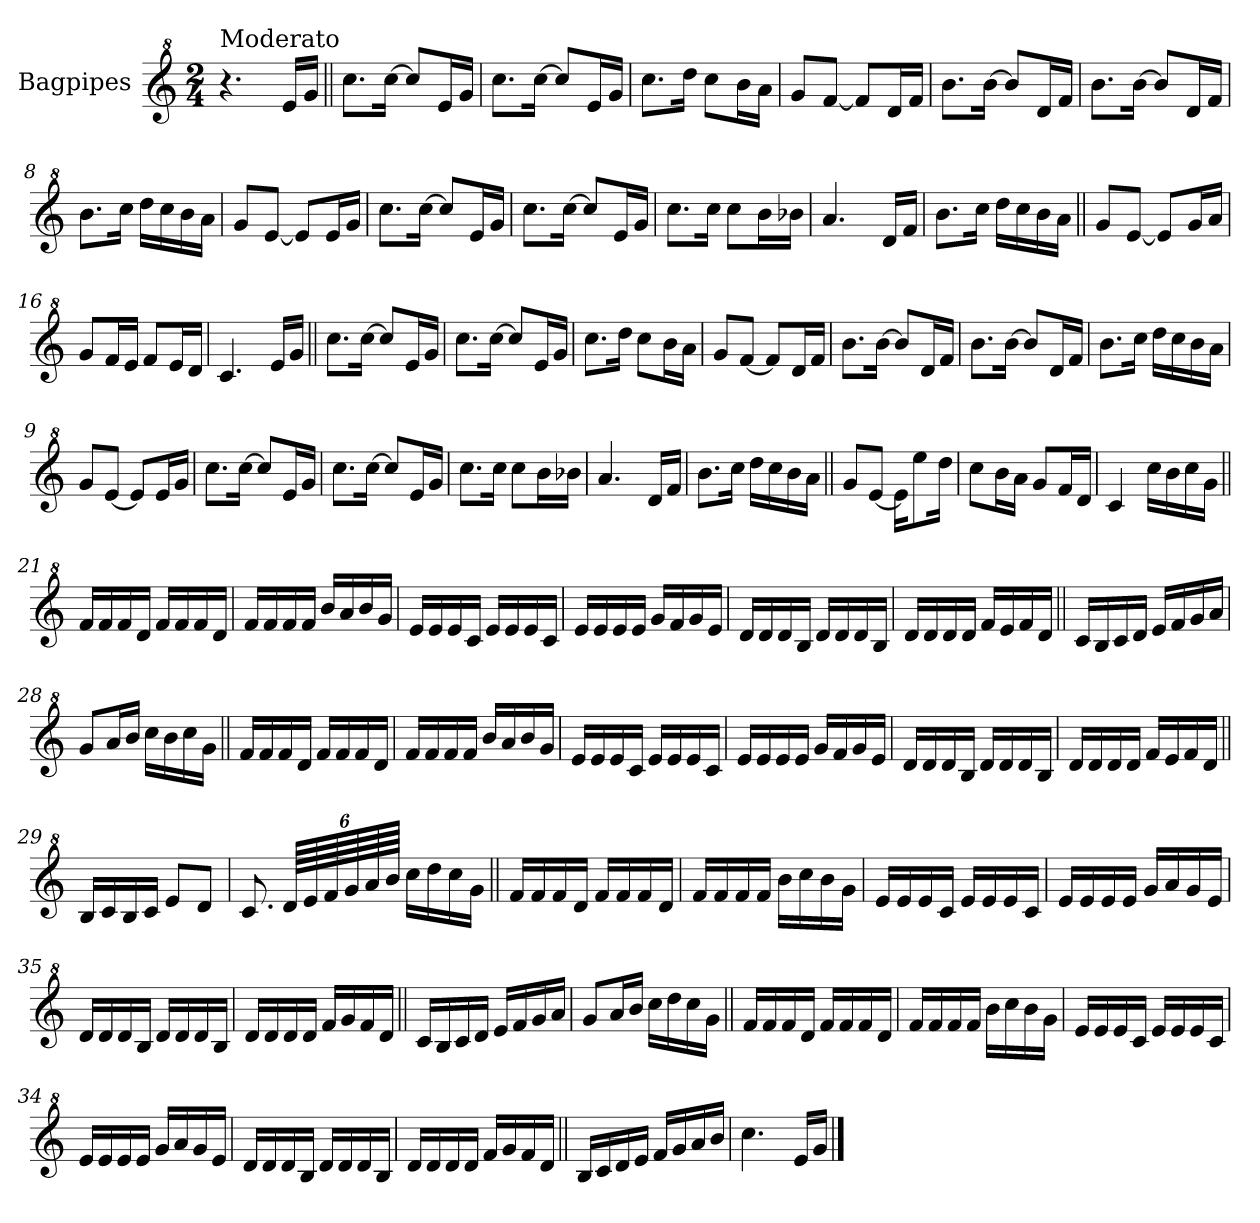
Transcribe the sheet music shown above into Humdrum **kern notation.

**kern
*part1
*staff1
*I"Bagpipes
*I'Bag
*clefG^2
*k[]
*C:
*M2/4
=1
!LO:TX:a:t=Moderato
4.r
16ee/LL
16gg/JJ
=2||
8.ccc\L
[16ccc\Jk
8ccc/L]
16ee/L
16gg/JJ
=3
8.ccc\L
[16ccc\Jk
8ccc/L]
16ee/L
16gg/JJ
=4
8.ccc\L
16ddd\Jk
8ccc\L
16bb\L
16aa\JJ
=5
8gg/L
[8ff/J
8ff/L]
16dd/L
16ff/JJ
=6
8.bb\L
[16bb\Jk
8bb/L]
16dd/L
16ff/JJ
=7
8.bb\L
[16bb\Jk
8bb/L]
16dd/L
16ff/JJ
=8
8.bb\L
16ccc\Jk
16ddd\LL
16ccc\
16bb\
16aa\JJ
!!LO:LB:g=z
=9
8gg/L
[8ee/J
8ee/L]
16ee/L
16gg/JJ
=10
8.ccc\L
[16ccc\Jk
8ccc/L]
16ee/L
16gg/JJ
=11
8.ccc\L
[16ccc\Jk
8ccc/L]
16ee/L
16gg/JJ
=12
8.ccc\L
16ccc\Jk
8ccc\L
16bb\L
16bb-X\JJ
=13
4.aa/
16dd/LL
16ff/JJ
=14
8.bb\L
16ccc\Jk
16ddd\LL
16ccc\
16bb\
16aa\JJ
=15||
8gg/L
[8ee/J
8ee/L]
16gg/L
16aa/JJ
=16
8gg/L
16ff/L
16ee/JJ
8ff/L
16ee/L
16dd/JJ
!!LO:LB:g=z
=17
4.cc/
16ee/LL
16gg/JJ
=2||
8.ccc\L
[16ccc\Jk
8ccc/L]
16ee/L
16gg/JJ
=3
8.ccc\L
[16ccc\Jk
8ccc/L]
16ee/L
16gg/JJ
=4
8.ccc\L
16ddd\Jk
8ccc\L
16bb\L
16aa\JJ
=5
8gg/L
[8ff/J
8ff/L]
16dd/L
16ff/JJ
=6
8.bb\L
[16bb\Jk
8bb/L]
16dd/L
16ff/JJ
=7
8.bb\L
[16bb\Jk
8bb/L]
16dd/L
16ff/JJ
=8
8.bb\L
16ccc\Jk
16ddd\LL
16ccc\
16bb\
16aa\JJ
!!LO:LB:g=z
=9
8gg/L
[8ee/J
8ee/L]
16ee/L
16gg/JJ
=10
8.ccc\L
[16ccc\Jk
8ccc/L]
16ee/L
16gg/JJ
=11
8.ccc\L
[16ccc\Jk
8ccc/L]
16ee/L
16gg/JJ
=12
8.ccc\L
16ccc\Jk
8ccc\L
16bb\L
16bb-X\JJ
=13
4.aa/
16dd/LL
16ff/JJ
=14
8.bb\L
16ccc\Jk
16ddd\LL
16ccc\
16bb\
16aa\JJ
=18||
8gg/L
[8ee/J
16ee\KL]
8eee\
16ddd\Jk
=19
8ccc\L
16bb\L
16aa\JJ
8gg/L
16ff/L
16dd/JJ
=20
4cc/
16ccc\LL
16bb\
16ccc\
16gg\JJ
=21||
16ff/LL
16ff/
16ff/
16dd/JJ
16ff/LL
16ff/
16ff/
16dd/JJ
=22
16ff/LL
16ff/
16ff/
16ff/JJ
16bb/LL
16aa/
16bb/
16gg/JJ
=23
16ee/LL
16ee/
16ee/
16cc/JJ
16ee/LL
16ee/
16ee/
16cc/JJ
!!LO:LB:g=z
=24
16ee/LL
16ee/
16ee/
16ee/JJ
16gg/LL
16ff/
16gg/
16ee/JJ
=25
16dd/LL
16dd/
16dd/
16b/JJ
16dd/LL
16dd/
16dd/
16b/JJ
=26
16dd/LL
16dd/
16dd/
16dd/JJ
16ff/LL
16ee/
16ff/
16dd/JJ
=27||
16cc/LL
16b/
16cc/
16dd/JJ
16ee/LL
16ff/
16gg/
16aa/JJ
=28
8gg/L
16aa/L
16bb/JJ
16ccc\LL
16bb\
16ccc\
16gg\JJ
=21||
16ff/LL
16ff/
16ff/
16dd/JJ
16ff/LL
16ff/
16ff/
16dd/JJ
=22
16ff/LL
16ff/
16ff/
16ff/JJ
16bb/LL
16aa/
16bb/
16gg/JJ
=23
16ee/LL
16ee/
16ee/
16cc/JJ
16ee/LL
16ee/
16ee/
16cc/JJ
!!LO:LB:g=z
=24
16ee/LL
16ee/
16ee/
16ee/JJ
16gg/LL
16ff/
16gg/
16ee/JJ
=25
16dd/LL
16dd/
16dd/
16b/JJ
16dd/LL
16dd/
16dd/
16b/JJ
=26
16dd/LL
16dd/
16dd/
16dd/JJ
16ff/LL
16ee/
16ff/
16dd/JJ
=29||
16b/LL
16cc/
16b/
16cc/JJ
8ee/L
8dd/J
!!LO:LB:g=z
=30
8.cc/
*Xbrackettup
96dd/LLLL
96ee/
96ff/
96gg/
96aa/
96bb/JJJJ
16ccc\LL
16ddd\
16ccc\
16gg\JJ
=31||
16ff/LL
16ff/
16ff/
16dd/JJ
16ff/LL
16ff/
16ff/
16dd/JJ
=32
16ff/LL
16ff/
16ff/
16ff/JJ
16bb\LL
16ccc\
16bb\
16gg\JJ
=33
16ee/LL
16ee/
16ee/
16cc/JJ
16ee/LL
16ee/
16ee/
16cc/JJ
=34
16ee/LL
16ee/
16ee/
16ee/JJ
16gg/LL
16aa/
16gg/
16ee/JJ
!!LO:LB:g=z
=35
16dd/LL
16dd/
16dd/
16b/JJ
16dd/LL
16dd/
16dd/
16b/JJ
=36
16dd/LL
16dd/
16dd/
16dd/JJ
16ff/LL
16gg/
16ff/
16dd/JJ
=37||
16cc/LL
16b/
16cc/
16dd/JJ
16ee/LL
16ff/
16gg/
16aa/JJ
=38
8gg/L
16aa/L
16bb/JJ
16ccc\LL
16ddd\
16ccc\
16gg\JJ
=31||
16ff/LL
16ff/
16ff/
16dd/JJ
16ff/LL
16ff/
16ff/
16dd/JJ
=32
16ff/LL
16ff/
16ff/
16ff/JJ
16bb\LL
16ccc\
16bb\
16gg\JJ
=33
16ee/LL
16ee/
16ee/
16cc/JJ
16ee/LL
16ee/
16ee/
16cc/JJ
=34
16ee/LL
16ee/
16ee/
16ee/JJ
16gg/LL
16aa/
16gg/
16ee/JJ
!!LO:LB:g=z
=35
16dd/LL
16dd/
16dd/
16b/JJ
16dd/LL
16dd/
16dd/
16b/JJ
=36
16dd/LL
16dd/
16dd/
16dd/JJ
16ff/LL
16gg/
16ff/
16dd/JJ
=39||
16b/LL
16cc/
16dd/
16ee/JJ
16ff/LL
16gg/
16aa/
16bb/JJ
=40
4.ccc\
16ee/LL
16gg/JJ
==
*-
